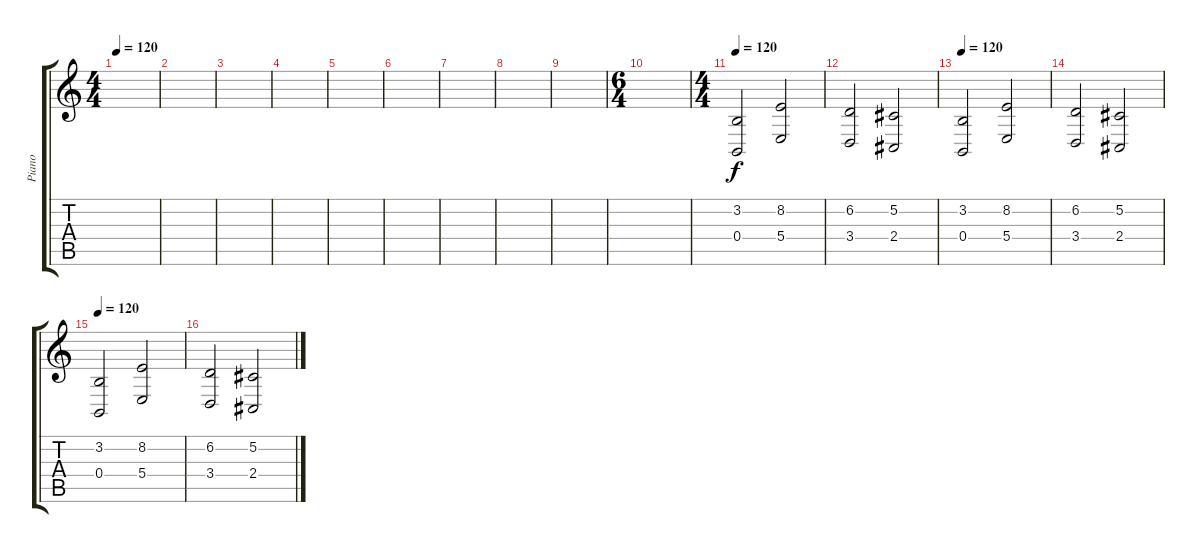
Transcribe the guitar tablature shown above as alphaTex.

\track ("Piano" "Piano") {instrument acousticgrandpiano}
\staff {score tabs}
\tuning (Db4 Ab3 E3 B2 Gb2 B1) {hide}
\ts (4 4)
\tempo 120
\clef g2
\ks c
|
|
|
|
|
|
|
|
|
\ts (6 4)
|
\ts (4 4)
\tempo 120
(3.2 0.4).2 (8.2 5.4).2 |
(6.2 3.4).2 (5.2 2.4).2 |
\tempo 120
(3.2 0.4).2 (8.2 5.4).2 |
(6.2 3.4).2 (5.2 2.4).2 |
\tempo 120
(3.2 0.4).2 (8.2 5.4).2 |
(6.2 3.4).2 (5.2 2.4).2
